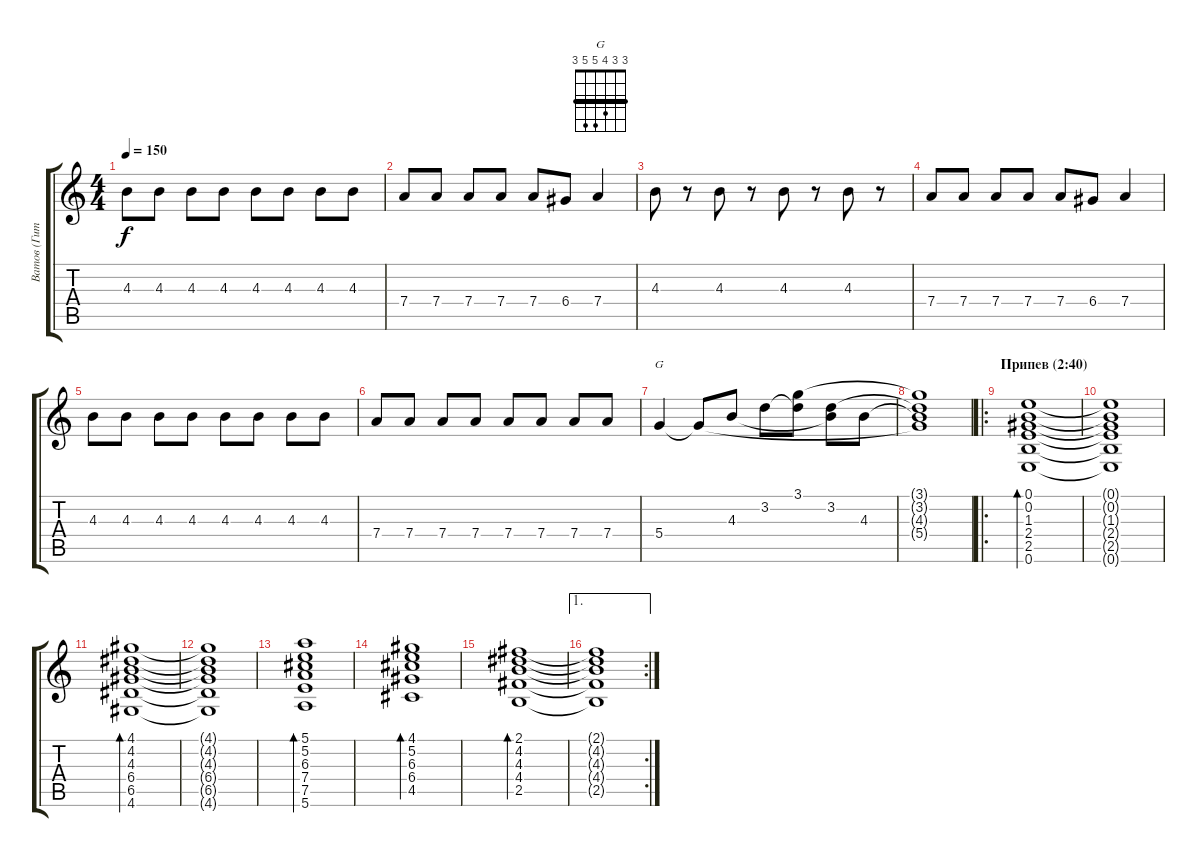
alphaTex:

\track ("Ватов (Гитара)" "Ватов (Гит") {instrument electricguitarjazz}
\staff {score tabs}
\tuning (E4 B3 G3 D3 A2 E2) {hide}
\chord ("G" 3 3 4 5 5 3) {barre 3}
\ts (4 4)
\tempo 150
\clef g2
\ks c
4.3.8{dy f} 4.3.8 4.3.8 4.3.8 4.3.8 4.3.8 4.3.8 4.3.8 |
7.4.8 7.4.8 7.4.8 7.4.8 7.4.8 6.4.8 7.4.4 |
4.3.8 r.8 4.3.8 r.8 4.3.8 r.8 4.3.8 r.8 |
7.4.8 7.4.8 7.4.8 7.4.8 7.4.8 6.4.8 7.4.4 |
4.3.8 4.3.8 4.3.8 4.3.8 4.3.8 4.3.8 4.3.8 4.3.8 |
7.4.8 7.4.8 7.4.8 7.4.8 7.4.8 7.4.8 7.4.8 7.4.8 |
5.4.4{ch "G"} 5.4{t}.8 4.3.8 3.2.8 (3.1 3.2{t}).8 (3.2 4.3{t}).8 4.3.8 |
(3.1{t} 3.2{t} 4.3{t} 5.4{t}).1 |
\ro
\section ("" "Припев (2:40)")
(0.1 0.2 1.3 2.4 2.5 0.6).1{bd 120 instrument electricguitarjazz} |
(0.1{t} 0.2{t} 1.3{t} 2.4{t} 2.5{t} 0.6{t}).1 |
(4.1 4.2 4.3 6.4 6.5 4.6).1{bd 120} |
(4.1{t} 4.2{t} 4.3{t} 6.4{t} 6.5{t} 4.6{t}).1 |
(5.1 5.2 6.3 7.4 7.5 5.6).1{bd 120} |
(4.1 5.2 6.3 6.4 4.5).1{bd 120} |
(2.1 4.2 4.3 4.4 2.5).1{bd 120} |
\ae 1
\rc 2
(2.1{t} 4.2{t} 4.3{t} 4.4{t} 2.5{t}).1
